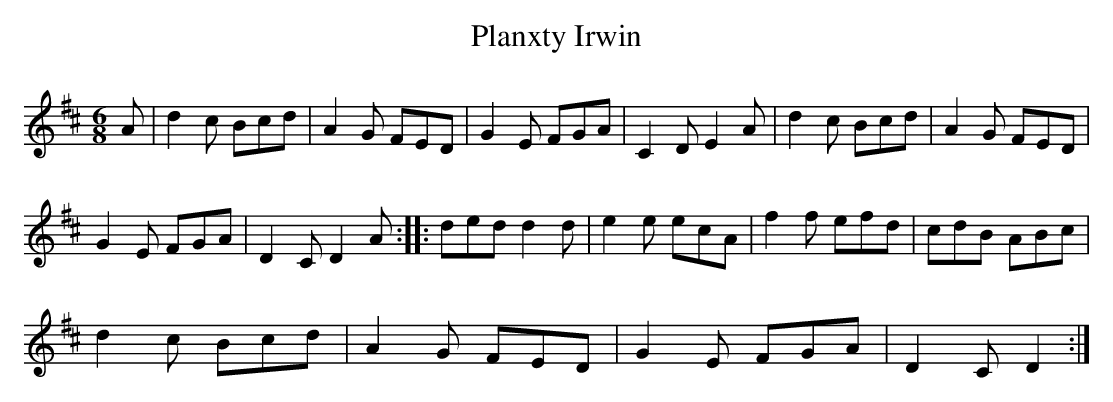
X:1
T:Planxty Irwin
L:1/8
M:6/8
K:D
A |d2c Bcd | A2G FED | G2E FGA | C2D E2A | d2c Bcd | A2G FED |
G2E FGA | D2C D2A :: ded d2d | e2e ecA | f2f efd | cdB ABc |
d2c Bcd | A2G FED | G2E FGA | D2C D2 :|
